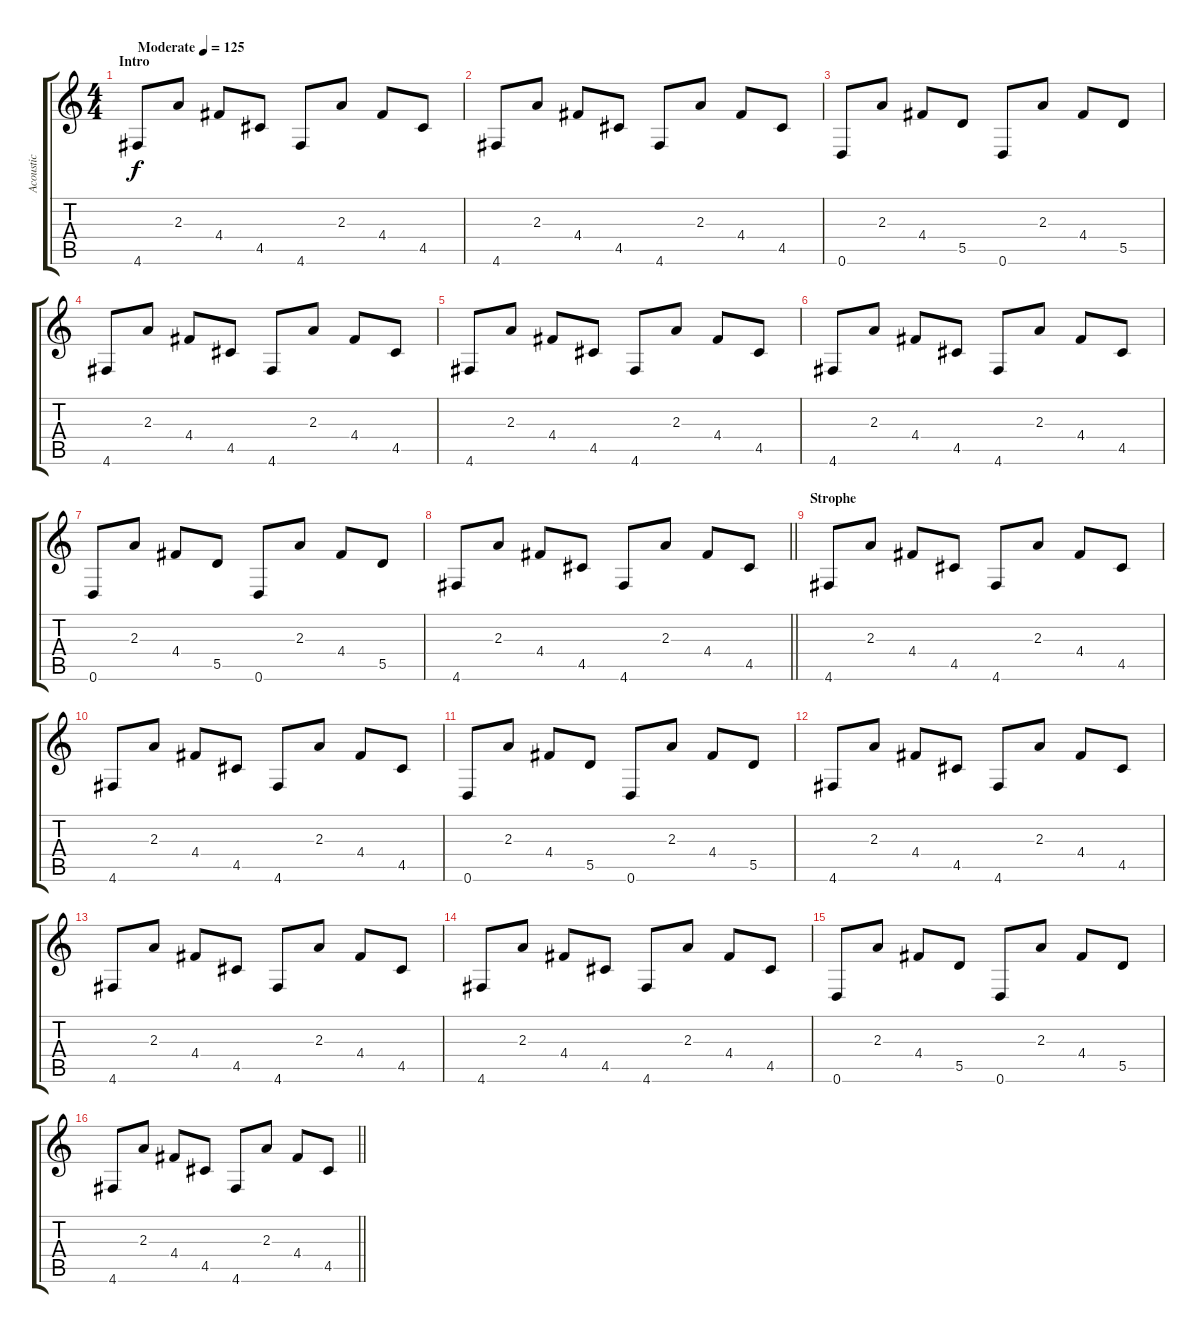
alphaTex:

\track ("Acoustic" "Acoustic") {instrument acousticguitarsteel}
\staff {score tabs}
\tuning (E4 B3 G3 D3 A2 D2) {hide}
\ts (4 4)
\section ("" "Intro")
\tempo (125 "Moderate")
\clef g2
\ks c
4.6.8{dy f instrument acousticguitarsteel} 2.3.8 4.4.8 4.5.8 4.6.8 2.3.8 4.4.8 4.5.8 |
4.6.8 2.3.8 4.4.8 4.5.8 4.6.8 2.3.8 4.4.8 4.5.8 |
0.6.8 2.3.8 4.4.8 5.5.8 0.6.8 2.3.8 4.4.8 5.5.8 |
4.6.8 2.3.8 4.4.8 4.5.8 4.6.8 2.3.8 4.4.8 4.5.8 |
4.6.8 2.3.8 4.4.8 4.5.8 4.6.8 2.3.8 4.4.8 4.5.8 |
4.6.8 2.3.8 4.4.8 4.5.8 4.6.8 2.3.8 4.4.8 4.5.8 |
0.6.8 2.3.8 4.4.8 5.5.8 0.6.8 2.3.8 4.4.8 5.5.8 |
\barLineRight lightlight
4.6.8 2.3.8 4.4.8 4.5.8 4.6.8 2.3.8 4.4.8 4.5.8 |
\section ("" "Strophe")
4.6.8 2.3.8 4.4.8 4.5.8 4.6.8 2.3.8 4.4.8 4.5.8 |
4.6.8 2.3.8 4.4.8 4.5.8 4.6.8 2.3.8 4.4.8 4.5.8 |
0.6.8 2.3.8 4.4.8 5.5.8 0.6.8 2.3.8 4.4.8 5.5.8 |
4.6.8 2.3.8 4.4.8 4.5.8 4.6.8 2.3.8 4.4.8 4.5.8 |
4.6.8 2.3.8 4.4.8 4.5.8 4.6.8 2.3.8 4.4.8 4.5.8 |
4.6.8 2.3.8 4.4.8 4.5.8 4.6.8 2.3.8 4.4.8 4.5.8 |
0.6.8 2.3.8 4.4.8 5.5.8 0.6.8 2.3.8 4.4.8 5.5.8 |
\barLineRight lightlight
4.6.8 2.3.8 4.4.8 4.5.8 4.6.8 2.3.8 4.4.8 4.5.8
